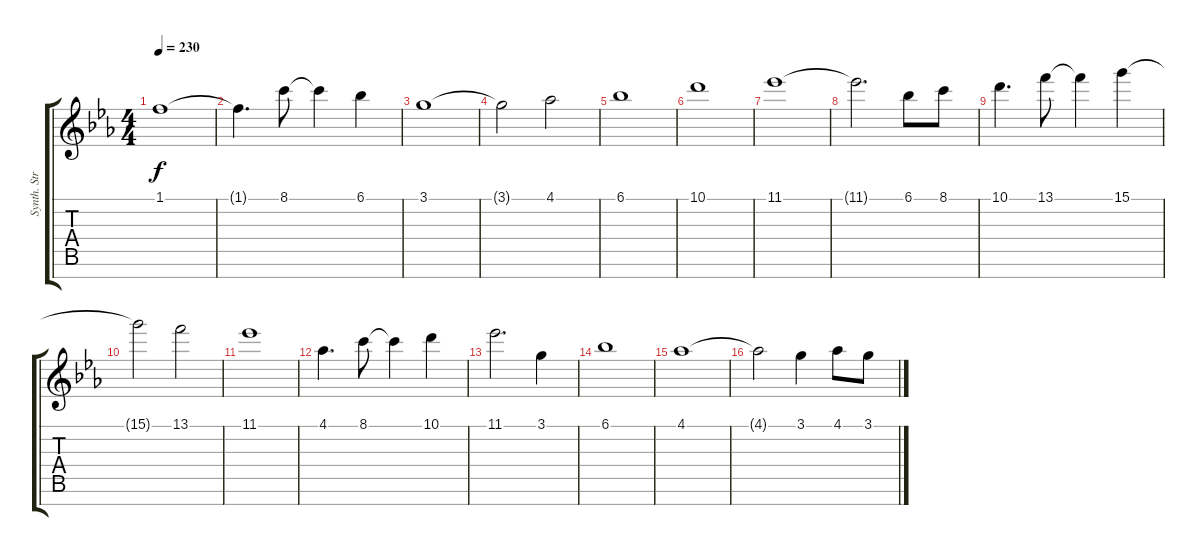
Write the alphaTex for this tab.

\track ("Synth. Strings" "Synth. Str") {instrument stringensemble1}
\staff {score tabs}
\tuning (E5 B4 G4 D4 A3 E3 B2) {hide}
\ts (4 4)
\tempo 230
\clef g2
\ks eb
1.1.1{dy f} |
1.1{t}.4{d} 8.1.8 8.1{t}.4 6.1.4 |
3.1.1 |
3.1{t}.2 4.1.2 |
6.1.1 |
10.1.1 |
11.1.1 |
11.1{t}.2{d} 6.1.8 8.1.8 |
10.1.4{d} 13.1.8 13.1{t}.4 15.1.4 |
15.1{t}.2 13.1.2 |
11.1.1 |
4.1.4{d} 8.1.8 8.1{t}.4 10.1.4 |
11.1.2{d} 3.1.4 |
6.1.1 |
4.1.1 |
4.1{t}.2 3.1.4 4.1.8 3.1.8
